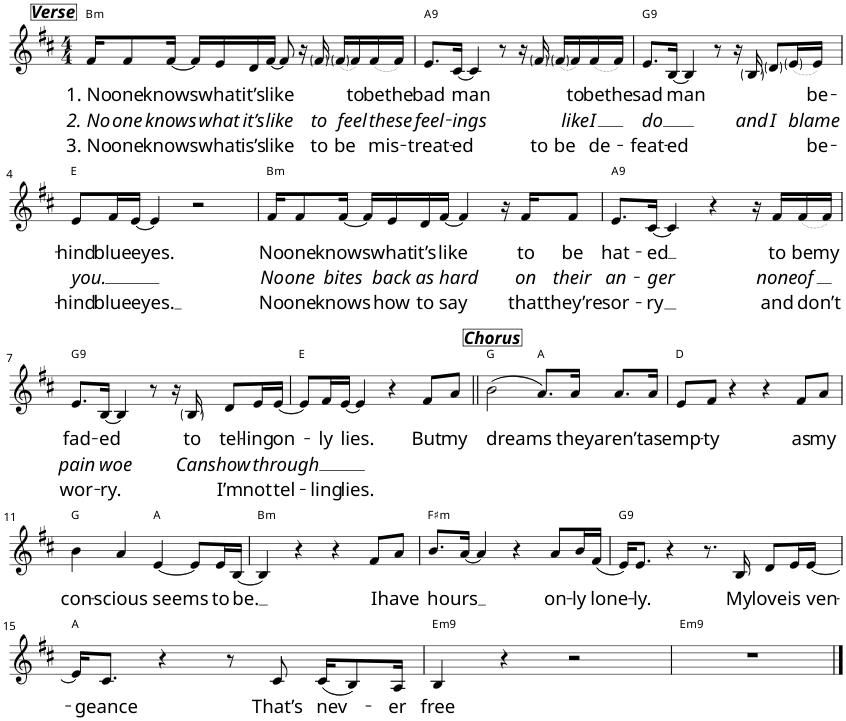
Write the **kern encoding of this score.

**kern	**text	**text	**text	**harte
*part1	*part1	*part1	*part1	*part1
*staff1	*staff1	*staff1	*staff1	*
*I"P1	*	*	*	*
*clefG2	*	*	*	*
*k[f#c#]	*	*	*	*
*D:	*	*	*	*
*M4/4	*	*	*	*
=1	=1	=1	=1	=1
!LO:TX:a:Bi:t=Verse	!	!	!	!
!	!LO:LY:b	!LO:LY:b	!LO:LY:b	!LO:H:kt=m
16f#/KL	1. No	2. No	3. No	B:min
!	!LO:LY:b	!LO:LY:b	!LO:LY:b	!
8f#/	one	one	one	.
!	!LO:LY:b	!LO:LY:b	!LO:LY:b	!
[16f#/Jk	knows	knows	knows	.
16f#/LL]	.	.	.	.
!	!LO:LY:b	!LO:LY:b	!LO:LY:b	!
16e/	what	what	what	.
!	!LO:LY:b	!LO:LY:b	!LO:LY:b	!
16d/	it’s	it’s	is’s	.
!	!LO:LY:b	!LO:LY:b	!LO:LY:b	!
[16f#/JJ	like	like	like	.
8f#/]	.	.	.	.
16r	.	.	.	.
!	!	!LO:LY:b	!LO:LY:b	!
16f#/	.	to	to	.
!	!	!LO:LY:b	!LO:LY:b	!
(16f#/LL	.	feel	be	.
!	!LO:LY:b	!	!	!
16f#/)	to	.	.	.
!	!LO:LY:b	!LO:LY:b	!LO:LY:b	!
(16f#/	be	these	mis-	.
!	!LO:LY:b	!	!	!
16f#/JJ)	the	.	.	.
=2	=2	=2	=2	=2
!	!LO:LY:b	!LO:LY:b	!LO:LY:b	!LO:H:kt=9
8.e/L	bad	feel-	-treat-	A:9
!	!LO:LY:b	!LO:LY:b	!LO:LY:b	!
[16c#/Jk	man	-ings	-ed	.
4c#/]	.	.	.	.
8r	.	.	.	.
16r	.	.	.	.
!	!	!	!LO:LY:b	!
16f#/	.	.	to	.
!	!	!	!LO:LY:b	!
(16f#/LL	.	.	be	.
!	!LO:LY:b	!LO:LY:b	!	!
16f#/)	to	like	.	.
!	!LO:LY:b	!LO:LY:b	!LO:LY:b	!
(16f#/	be	I	de-	.
!	!LO:LY:b	!	!	!
16f#/JJ)	the	.	.	.
=3	=3	=3	=3	=3
!	!LO:LY:b	!LO:LY:b	!LO:LY:b	!LO:H:kt=9
8.e/L	sad	do	-feat-	G:9
!	!LO:LY:b	!	!LO:LY:b	!
[16B/Jk	man	.	-ed	.
4B/]	.	.	.	.
8r	.	.	.	.
16r	.	.	.	.
!	!	!LO:LY:b	!	!
16B/	.	and	.	.
!	!	!LO:LY:b	!	!
8d/L	.	I	.	.
!	!	!LO:LY:b	!	!
(16e/L	.	blame	.	.
!	!LO:LY:b	!	!LO:LY:b	!
16e/JJ)	be-	.	be-	.
!!LO:LB:g=z
=4	=4	=4	=4	=4
!	!LO:LY:b	!LO:LY:b	!LO:LY:b	!
8e/L	-hind	you.	-hind	E:maj
!	!LO:LY:b	!	!LO:LY:b	!
16f#/L	blue	.	blue	.
!	!LO:LY:b	!	!LO:LY:b	!
[16e/JJ	eyes.	.	eyes.	.
4e/]	.	.	.	.
2r	.	.	.	.
=5	=5	=5	=5	=5
!	!LO:LY:b	!LO:LY:b	!LO:LY:b	!LO:H:kt=m
16f#/KL	No	No	No	B:min
!	!LO:LY:b	!LO:LY:b	!LO:LY:b	!
8f#/	one	one	one	.
!	!LO:LY:b	!LO:LY:b	!LO:LY:b	!
[16f#/Jk	knows	bites	knows	.
16f#/LL]	.	.	.	.
!	!LO:LY:b	!LO:LY:b	!LO:LY:b	!
16e/	what	back	how	.
!	!LO:LY:b	!LO:LY:b	!LO:LY:b	!
16d/	it’s	as	to	.
!	!LO:LY:b	!LO:LY:b	!LO:LY:b	!
[16f#/JJ	like	hard	say	.
4f#/]	.	.	.	.
16r	.	.	.	.
!	!LO:LY:b	!LO:LY:b	!LO:LY:b	!
16f#/KL	to	on	that	.
!	!LO:LY:b	!LO:LY:b	!LO:LY:b	!
8f#/J	be	their	they’re	.
=6	=6	=6	=6	=6
!	!LO:LY:b	!LO:LY:b	!LO:LY:b	!LO:H:kt=9
8.e/L	hat-	an-	sor-	A:9
!	!LO:LY:b	!LO:LY:b	!LO:LY:b	!
[16c#/Jk	-ed	-ger	-ry	.
4c#/]	.	.	.	.
4r	.	.	.	.
16r	.	.	.	.
!	!LO:LY:b	!LO:LY:b	!LO:LY:b	!
16f#/LL	to	none	and	.
!	!LO:LY:b	!LO:LY:b	!LO:LY:b	!
(16f#/	be	of	don’t	.
!	!LO:LY:b	!	!	!
16f#/JJ)	my	.	.	.
!!LO:LB:g=z
=7	=7	=7	=7	=7
!	!LO:LY:b	!LO:LY:b	!LO:LY:b	!LO:H:kt=9
8.e/L	fad-	pain	wor-	G:9
!	!LO:LY:b	!LO:LY:b	!LO:LY:b	!
[16B/Jk	-ed	woe	-ry.	.
4B/]	.	.	.	.
8r	.	.	.	.
16r	.	.	.	.
!	!LO:LY:b	!LO:LY:b	!	!
16B/	to	Can	.	.
!	!LO:LY:b	!LO:LY:b	!LO:LY:b	!
8d/L	tel-	show	I’m	.
!	!LO:LY:b	!LO:LY:b	!LO:LY:b	!
16e/L	-ling	through	not	.
!	!LO:LY:b	!	!LO:LY:b	!
[16e/JJ	on-	.	tel-	.
=8	=8	=8	=8	=8
8e/L]	.	.	.	E:maj
!	!LO:LY:b	!	!LO:LY:b	!
16f#/L	-ly	.	-ling	.
!	!LO:LY:b	!	!LO:LY:b	!
[16e/JJ	lies.	.	lies.	.
4e/]	.	.	.	.
4r	.	.	.	.
!	!LO:LY:b	!	!	!
8f#/L	But	.	.	.
!	!LO:LY:b	!	!	!
8a/J	my	.	.	.
=9||	=9||	=9||	=9||	=9||
!LO:TX:a:Bi:t=Chorus	!	!	!	!
!	!LO:LY:b	!	!	!
(2b\	dreams	.	.	G:maj
8.a/L)	.	.	.	A:maj
!	!LO:LY:b	!	!	!
16a/Jk	they	.	.	.
!	!LO:LY:b	!	!	!
8.a/L	aren’t	.	.	.
!	!LO:LY:b	!	!	!
16a/Jk	as	.	.	.
=10	=10	=10	=10	=10
!	!LO:LY:b	!	!	!
8e/L	emp-	.	.	D:maj
!	!LO:LY:b	!	!	!
8f#/J	-ty	.	.	.
4r	.	.	.	.
4r	.	.	.	.
!	!LO:LY:b	!	!	!
8f#/L	as	.	.	.
!	!LO:LY:b	!	!	!
8a/J	my	.	.	.
!!LO:LB:g=z
=11	=11	=11	=11	=11
!	!LO:LY:b	!	!	!
4b\	con-	.	.	G:maj
!	!LO:LY:b	!	!	!
4a/	-scious	.	.	.
!	!LO:LY:b	!	!	!
[4e/	seems	.	.	A:maj
8e/L]	.	.	.	.
!	!LO:LY:b	!	!	!
16e/L	to	.	.	.
!	!LO:LY:b	!	!	!
[16B/JJ	be.	.	.	.
=12	=12	=12	=12	=12
!	!	!	!	!LO:H:kt=m
4B/]	.	.	.	B:min
4r	.	.	.	.
4r	.	.	.	.
!	!LO:LY:b	!	!	!
8f#/L	I	.	.	.
!	!LO:LY:b	!	!	!
8a/J	have	.	.	.
=13	=13	=13	=13	=13
!	!LO:LY:b	!	!	!LO:H:kt=m
8.b/L	hours	.	.	F#:min
[16a/Jk	.	.	.	.
4a/]	.	.	.	.
4r	.	.	.	.
!	!LO:LY:b	!	!	!
8a/L	on-	.	.	.
!	!LO:LY:b	!	!	!
16b/L	-ly	.	.	.
!	!LO:LY:b	!	!	!
(16f#/JJ	lone-	.	.	.
=14	=14	=14	=14	=14
!	!	!	!	!LO:H:kt=9
16e/KL)	.	.	.	G:9
!	!LO:LY:b	!	!	!
8.e/J	-ly.	.	.	.
4r	.	.	.	.
8.r	.	.	.	.
!	!LO:LY:b	!	!	!
16B/	My	.	.	.
!	!LO:LY:b	!	!	!
8d/L	love	.	.	.
!	!LO:LY:b	!	!	!
16e/L	is	.	.	.
!	!LO:LY:b	!	!	!
[16e/JJ	ven-	.	.	.
!!LO:LB:g=z
=15	=15	=15	=15	=15
16e/KL]	.	.	.	A:maj
!	!LO:LY:b	!	!	!
8.c#/J	-geance	.	.	.
4r	.	.	.	.
8r	.	.	.	.
!	!LO:LY:b	!	!	!
8c#/	That’s	.	.	.
!	!LO:LY:b	!	!	!
(16c#/KL	nev-	.	.	.
8B/)	.	.	.	.
!	!LO:LY:b	!	!	!
16A/Jk	-er	.	.	.
=16	=16	=16	=16	=16
!	!LO:LY:b	!	!	!LO:H:kt=m9
4B/	free	.	.	E:min9
4r	.	.	.	.
2r	.	.	.	.
=17	=17	=17	=17	=17
!	!	!	!	!LO:H:kt=m9
1r	.	.	.	E:min9
==	==	==	==	==
*-	*-	*-	*-	*-
